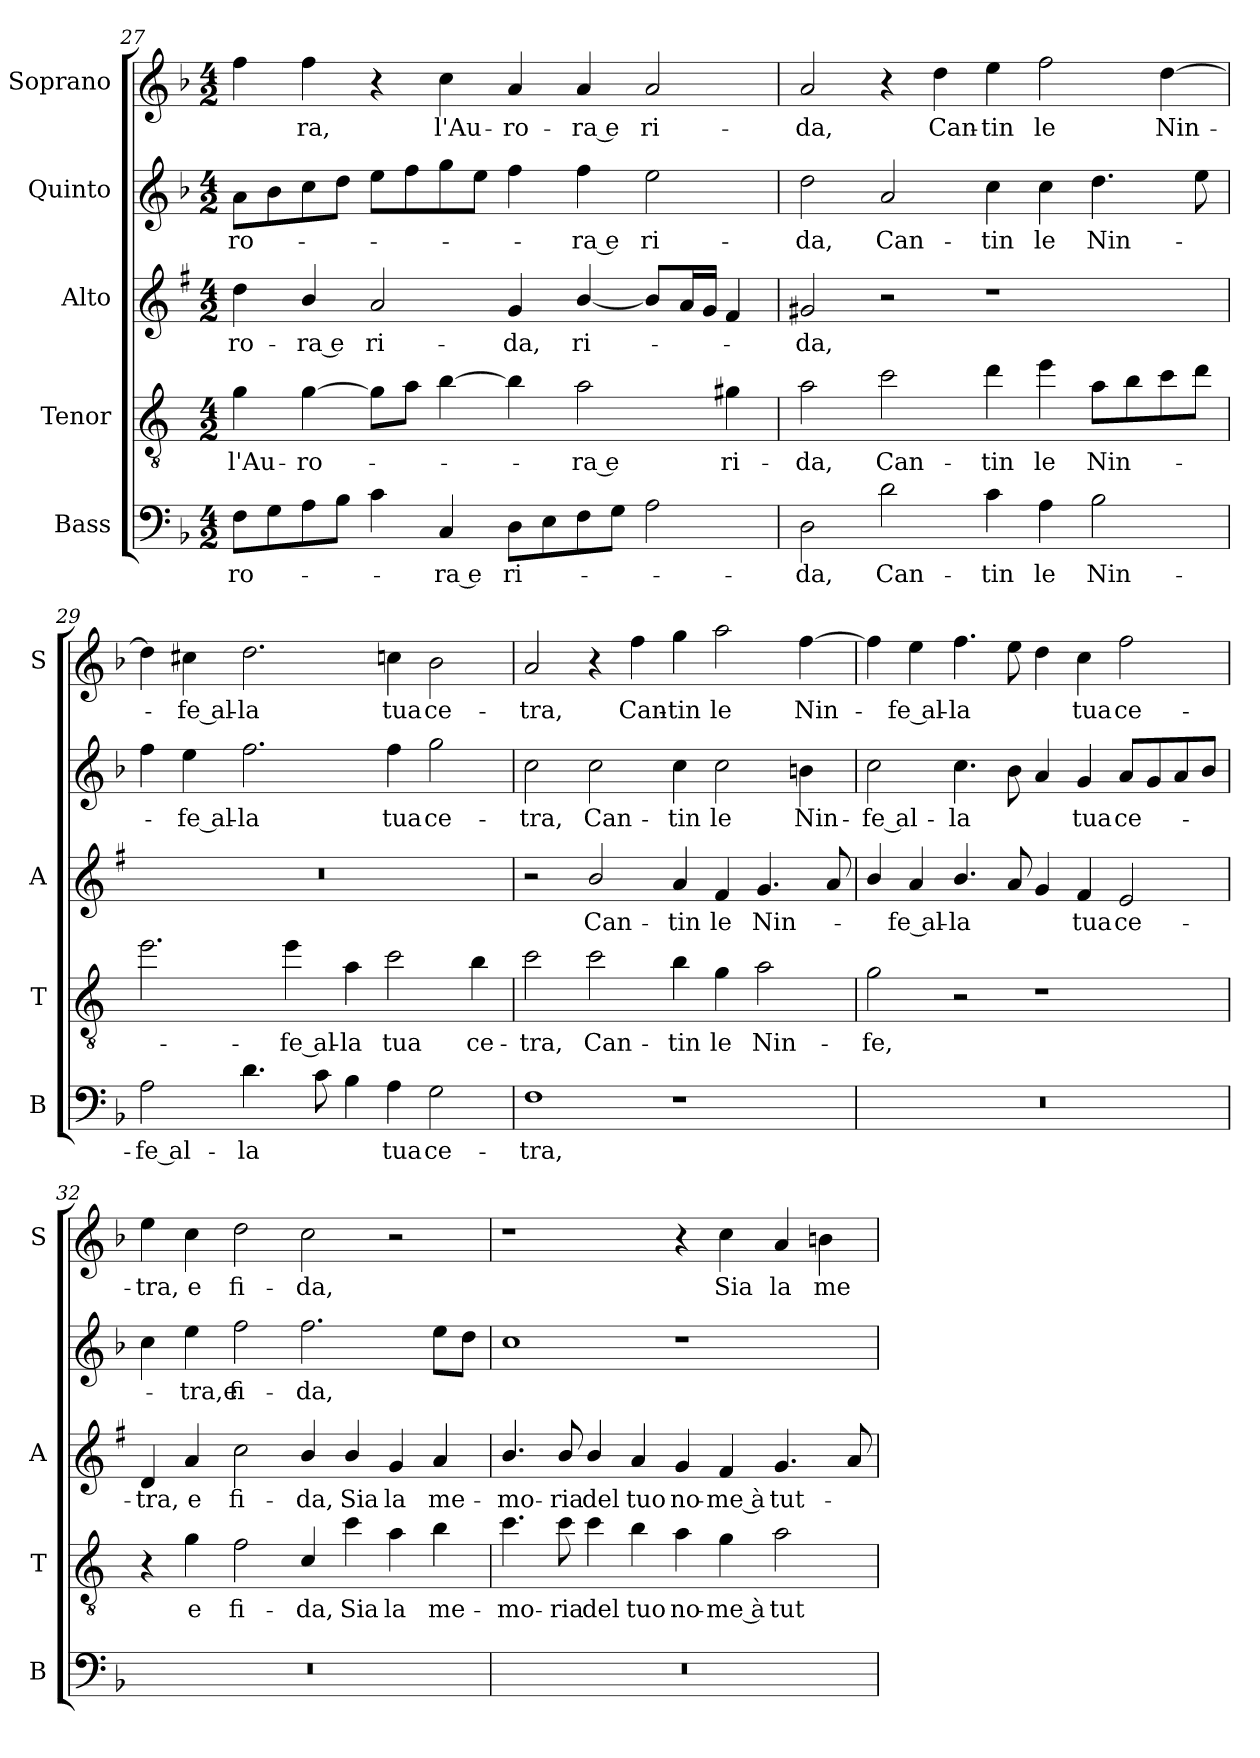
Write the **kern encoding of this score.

**kern	**text	**kern	**text	**kern	**text	**kern	**text	**kern	**text
*part5	*part5	*part4	*part4	*part3	*part3	*part2	*part2	*part1	*part1
*staff5	*staff5	*staff4	*staff4	*staff3	*staff3	*staff2	*staff2	*staff1	*staff1
*I"Bass	*	*I"Tenor	*	*I"Alto	*	*I"Quinto	*	*I"Soprano	*
*I'B	*	*I'T	*	*I'A	*	*	*	*I'S	*
!!LO:LB:g=z
*clefF4	*	*clefGv2	*	*clefG2	*	*clefG2	*	*clefG2	*
*	*	*ITrd4c7	*	*ITrd1c2	*	*	*	*	*
*k[b-]	*	*k[b-]	*	*k[b-]	*	*k[b-]	*	*k[b-]	*
*F:	*	*F:	*	*F:	*	*F:	*	*F:	*
*M4/2	*	*M4/2	*	*M4/2	*	*M4/2	*	*M4/2	*
=27	=27	=27	=27	=27	=27	=27	=27	=27	=27
!	!LO:LY:b	!	!LO:LY:b	!	!LO:LY:b	!	!LO:LY:b	!	!
8F\L	-ro-	4c\	l'Au-	4cc\	-ro-	8a\L	-ro-	4ff\	.
8G\	.	.	.	.	.	8b-\	.	.	.
!	!	!	!LO:LY:b	!	!LO:LY:b	!	!	!	!LO:LY:b
8A\	.	[4c\	-ro-	4a/	-ra e	8cc\	.	4ff\	-ra,
8B-\J	.	.	.	.	.	8dd\J	.	.	.
!	!	!	!	!	!LO:LY:b	!	!	!	!
4c\	.	8c\L]	.	2g/	ri-	8ee\L	.	4r	.
.	.	8d\J	.	.	.	8ff\	.	.	.
!	!LO:LY:b	!	!	!	!	!	!	!	!LO:LY:b
4C/	-ra e	[4e\	.	.	.	8gg\	.	4cc\	l'Au-
.	.	.	.	.	.	8ee\J	.	.	.
!	!LO:LY:b	!	!	!	!LO:LY:b	!	!	!	!LO:LY:b
8D\L	ri-	4e\]	.	4f/	-da,	4ff\	.	4a/	-ro-
8E\	.	.	.	.	.	.	.	.	.
!	!	!	!LO:LY:b	!	!LO:LY:b	!	!LO:LY:b	!	!LO:LY:b
8F\	.	2d\	-ra e	[4a/	ri-	4ff\	-ra e	4a/	-ra e
8G\J	.	.	.	.	.	.	.	.	.
!	!	!	!	!	!	!	!LO:LY:b	!	!LO:LY:b
2A\	.	.	.	8a/L]	.	2ee\	ri-	2a/	ri-
.	.	.	.	16g/L	.	.	.	.	.
.	.	.	.	16f/JJ	.	.	.	.	.
!	!	!	!LO:LY:b	!	!	!	!	!	!
.	.	4c#X\	ri-	4e/	.	.	.	.	.
=28	=28	=28	=28	=28	=28	=28	=28	=28	=28
!	!LO:LY:b	!	!LO:LY:b	!	!LO:LY:b	!	!LO:LY:b	!	!LO:LY:b
2D\	-da,	2d\	-da,	2f#X/	-da,	2dd\	-da,	2a/	-da,
!	!LO:LY:b	!	!LO:LY:b	!	!	!	!LO:LY:b	!	!
2d\	Can-	2f\	Can-	2r	.	2a/	Can-	4r	.
!	!	!	!	!	!	!	!	!	!LO:LY:b
.	.	.	.	.	.	.	.	4dd\	Can-
!	!LO:LY:b	!	!LO:LY:b	!	!	!	!LO:LY:b	!	!LO:LY:b
4c\	-tin	4g\	-tin	1r	.	4cc\	-tin	4ee\	-tin
!	!LO:LY:b	!	!LO:LY:b	!	!	!	!LO:LY:b	!	!LO:LY:b
4A\	le	4a\	le	.	.	4cc\	le	2ff\	le
!	!LO:LY:b	!	!LO:LY:b	!	!	!	!LO:LY:b	!	!
2B-\	Nin-	8d\L	Nin-	.	.	4.dd\	Nin-	.	.
.	.	8e\	.	.	.	.	.	.	.
!	!	!	!	!	!	!	!	!	!LO:LY:b
.	.	8f\	.	.	.	.	.	[4dd\	Nin-
.	.	8g\J	.	.	.	8ee\	.	.	.
=29	=29	=29	=29	=29	=29	=29	=29	=29	=29
!	!LO:LY:b	!	!	!	!	!	!	!	!
2A\	-fe al-	2.a\	.	0r	.	4ff\	.	4dd\]	.
!	!	!	!	!	!	!	!LO:LY:b	!	!LO:LY:b
.	.	.	.	.	.	4ee\	-fe al-	4cc#X\	-fe al-
!	!LO:LY:b	!	!	!	!	!	!LO:LY:b	!	!LO:LY:b
4.d\	-la	.	.	.	.	2.ff\	-la	2.dd\	-la
!	!	!	!LO:LY:b	!	!	!	!	!	!
.	.	4a\	-fe al-	.	.	.	.	.	.
8c\	.	.	.	.	.	.	.	.	.
!	!	!	!LO:LY:b	!	!	!	!	!	!
4B-\	.	4d\	-la	.	.	.	.	.	.
!	!LO:LY:b	!	!LO:LY:b	!	!	!	!LO:LY:b	!	!LO:LY:b
4A\	tua	2f\	tua	.	.	4ff\	tua	4ccn\	tua
!	!LO:LY:b	!	!	!	!	!	!LO:LY:b	!	!LO:LY:b
2G\	ce-	.	.	.	.	2gg\	ce-	2b-\	ce-
!	!	!	!LO:LY:b	!	!	!	!	!	!
.	.	4e\	ce-	.	.	.	.	.	.
!!LO:PB:g=z
=30	=30	=30	=30	=30	=30	=30	=30	=30	=30
!	!LO:LY:b	!	!LO:LY:b	!	!	!	!LO:LY:b	!	!LO:LY:b
1F	-tra,	2f\	-tra,	2r	.	2cc\	-tra,	2a/	-tra,
!	!	!	!LO:LY:b	!	!LO:LY:b	!	!LO:LY:b	!	!
.	.	2f\	Can-	2a/	Can-	2cc\	Can-	4r	.
!	!	!	!	!	!	!	!	!	!LO:LY:b
.	.	.	.	.	.	.	.	4ff\	Can-
!	!	!	!LO:LY:b	!	!LO:LY:b	!	!LO:LY:b	!	!LO:LY:b
1r	.	4e\	-tin	4g/	-tin	4cc\	-tin	4gg\	-tin
!	!	!	!LO:LY:b	!	!LO:LY:b	!	!LO:LY:b	!	!LO:LY:b
.	.	4c\	le	4e/	le	2cc\	le	2aa\	le
!	!	!	!LO:LY:b	!	!LO:LY:b	!	!	!	!
.	.	2d\	Nin-	4.f/	Nin-	.	.	.	.
!	!	!	!	!	!	!	!LO:LY:b	!	!LO:LY:b
.	.	.	.	.	.	4bn\	Nin-	[4ff\	Nin-
.	.	.	.	8g/	.	.	.	.	.
=31	=31	=31	=31	=31	=31	=31	=31	=31	=31
!	!	!	!LO:LY:b	!	!	!	!LO:LY:b	!	!
0r	.	2c\	-fe,	4a/	.	2cc\	-fe al-	4ff\]	.
!	!	!	!	!	!LO:LY:b	!	!	!	!LO:LY:b
.	.	.	.	4g/	-fe al-	.	.	4ee\	-fe al-
!	!	!	!	!	!LO:LY:b	!	!LO:LY:b	!	!LO:LY:b
.	.	2r	.	4.a/	-la	4.cc\	-la	4.ff\	-la
.	.	.	.	8g/	.	8b-\	.	8ee\	.
.	.	1r	.	4f/	.	4a/	.	4dd\	.
!	!	!	!	!	!LO:LY:b	!	!LO:LY:b	!	!LO:LY:b
.	.	.	.	4e/	tua	4g/	tua	4cc\	tua
!	!	!	!	!	!LO:LY:b	!	!LO:LY:b	!	!LO:LY:b
.	.	.	.	2d/	ce-	8a/L	ce-	2ff\	ce-
.	.	.	.	.	.	8g/	.	.	.
.	.	.	.	.	.	8a/	.	.	.
.	.	.	.	.	.	8b-/J	.	.	.
=32	=32	=32	=32	=32	=32	=32	=32	=32	=32
!	!	!	!	!	!LO:LY:b	!	!	!	!LO:LY:b
0r	.	4r	.	4c/	-tra,	4cc\	.	4ee\	-tra,
!	!	!	!LO:LY:b	!	!LO:LY:b	!	!LO:LY:b	!	!LO:LY:b
.	.	4c\	e	4g/	e	4ee\	-tra,e	4cc\	e
!	!	!	!LO:LY:b	!	!LO:LY:b	!	!LO:LY:b	!	!LO:LY:b
.	.	2B-\	fi-	2b-\	fi-	2ff\	fi-	2dd\	fi-
!	!	!	!LO:LY:b	!	!LO:LY:b	!	!LO:LY:b	!	!LO:LY:b
.	.	4F/	-da,	4a/	-da,	2.ff\	-da,	2cc\	-da,
!	!	!	!LO:LY:b	!	!LO:LY:b	!	!	!	!
.	.	4f\	Sia	4a/	Sia	.	.	.	.
!	!	!	!LO:LY:b	!	!LO:LY:b	!	!	!	!
.	.	4d\	la	4f/	la	.	.	2r	.
!	!	!	!LO:LY:b	!	!LO:LY:b	!	!	!	!
.	.	4e\	me-	4g/	me-	8ee\L	.	.	.
.	.	.	.	.	.	8dd\J	.	.	.
!!LO:LB:g=z
=33	=33	=33	=33	=33	=33	=33	=33	=33	=33
!	!	!	!LO:LY:b	!	!LO:LY:b	!	!	!	!
0r	.	4.f\	-mo-	4.a/	-mo-	1cc	.	1r	.
!	!	!	!LO:LY:b	!	!LO:LY:b	!	!	!	!
.	.	8f\	-ria	8a/	-ria	.	.	.	.
!	!	!	!LO:LY:b	!	!LO:LY:b	!	!	!	!
.	.	4f\	del	4a/	del	.	.	.	.
!	!	!	!LO:LY:b	!	!LO:LY:b	!	!	!	!
.	.	4e\	tuo	4g/	tuo	.	.	.	.
!	!	!	!LO:LY:b	!	!LO:LY:b	!	!	!	!
.	.	4d\	no-	4f/	no-	1r	.	4r	.
!	!	!	!LO:LY:b	!	!LO:LY:b	!	!	!	!LO:LY:b
.	.	4c\	-me à	4e/	-me à	.	.	4cc\	Sia
!	!	!	!LO:LY:b	!	!LO:LY:b	!	!	!	!LO:LY:b
.	.	2d\	tut-	4.f/	tut-	.	.	4a/	la
!	!	!	!	!	!	!	!	!	!LO:LY:b
.	.	.	.	.	.	.	.	4bn\	me-
.	.	.	.	8g/	.	.	.	.	.
=	=	=	=	=	=	=	=	=	=
*-	*-	*-	*-	*-	*-	*-	*-	*-	*-
